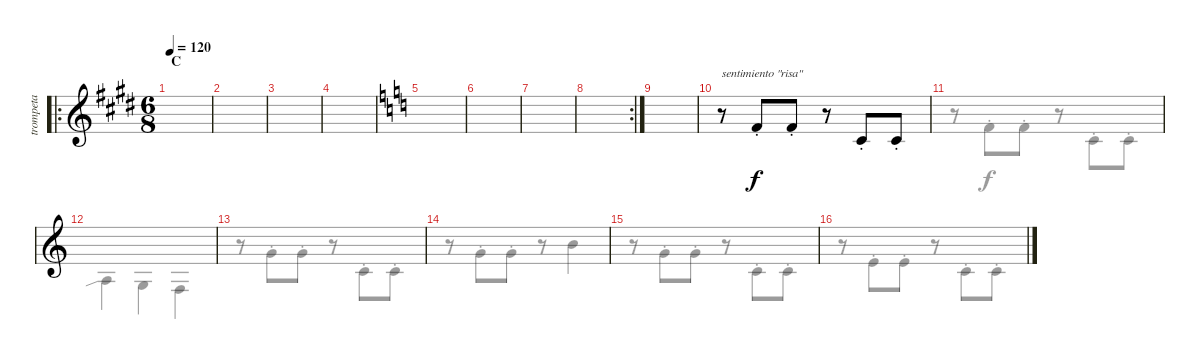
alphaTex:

\track ("trompeta" "trompeta") {instrument trumpet}
\staff {score}
\tuning (E4 B3 G3 D3 A2 E2) {hide}
\voice
\ro
\ts (6 8)
\section ("" "C")
\tempo 120
\clef g2
\ks e
|
|
|
|
\ks c
|
|
|
\rc 2
|
|
r.8{txt "sentimiento \"risa\""} 1.1{st}.8 1.1{st}.8 r.8 1.2{st}.8 1.2{st}.8 |
|
|
|
|
|
\voice
\clef g2
\ottava regular
\simile none
\ks e
|
|
|
|
\ks c
|
|
|
|
|
|
r.8 6.2{st}.8 6.2{st}.8 r.8 5.3{st}.8 5.3{st}.8 |
2.3{sib}.4 0.3.4 3.4.4 |
r.8 8.2{st}.8 8.2{st}.8 r.8 5.3{st}.8 5.3{st}.8 |
r.8 8.2{st}.8 8.2{st}.8 r.8 7.1.4 |
r.8 8.2{st}.8 8.2{st}.8 r.8 5.3{st}.8 5.3{st}.8 |
r.8 5.2{st}.8 5.2{st}.8 r.8 5.3{st}.8 5.3{st}.8
